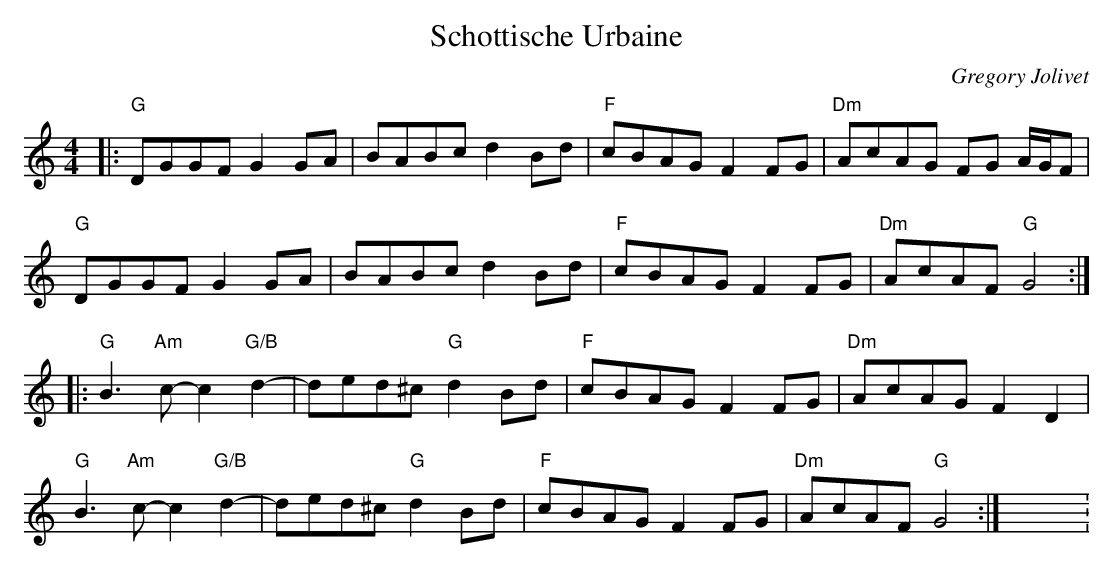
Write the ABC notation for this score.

X:1
T:Schottische Urbaine
C:Gregory Jolivet
M:4/4
L:1/8
K:Gmix
|: "G"DGGF G2GA | BABc d2Bd | "F"cBAG F2FG | "Dm"AcAG FG A/2G/2F |
"G"DGGF G2GA | BABc d2Bd | "F"cBAG F2FG | "Dm"AcAF "G"G4 :|
|: "G"B3 "Am"c-c2 "G/B"d2- | -ded^c "G"d2Bd | "F"cBAG F2FG | "Dm"AcAG F2D2 |
"G"B3 "Am"c-c2 "G/B"d2- | -ded^c "G"d2Bd | "F"cBAG F2FG | "Dm"AcAF "G"G4 :|X:2
